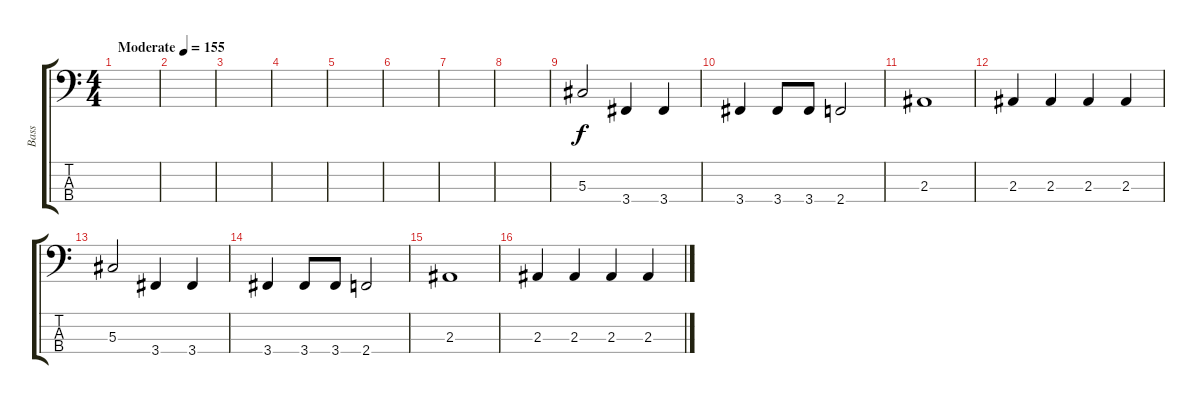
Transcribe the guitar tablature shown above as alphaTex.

\track ("Bass" "Bass") {instrument electricbasspick}
\staff {score tabs}
\tuning (Gb2 Db2 Ab1 Eb1) {hide}
\ts (4 4)
\tempo (155 "Moderate")
\clef f4
\ks c
|
|
|
|
|
|
|
|
5.3.2 3.4.4 3.4.4 |
3.4.4 3.4.8 3.4.8 2.4.2 |
2.3.1 |
2.3.4 2.3.4 2.3.4 2.3.4 |
5.3.2 3.4.4 3.4.4 |
3.4.4 3.4.8 3.4.8 2.4.2 |
2.3.1 |
2.3.4 2.3.4 2.3.4 2.3.4
